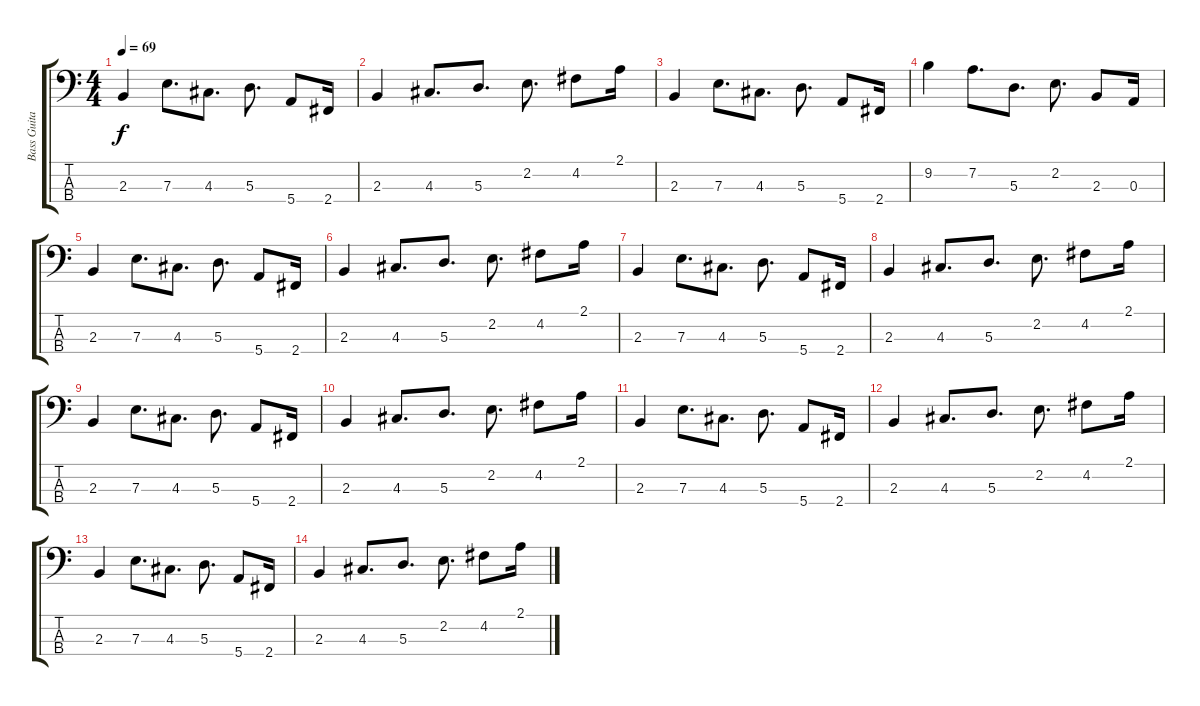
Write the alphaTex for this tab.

\track ("Bass Guitar" "Bass Guita") {instrument electricbassfinger}
\staff {score tabs}
\tuning (G2 D2 A1 E1) {hide}
\ts (4 4)
\tempo 69
\clef f4
\ks c
2.3.4{dy f} 7.3.8{d} 4.3.8{d} 5.3.8{d} 5.4.8 2.4.16 |
2.3.4 4.3.8{d} 5.3.8{d} 2.2.8{d} 4.2.8 2.1.16 |
2.3.4 7.3.8{d} 4.3.8{d} 5.3.8{d} 5.4.8 2.4.16 |
9.2.4 7.2.8{d} 5.3.8{d} 2.2.8{d} 2.3.8 0.3.16 |
2.3.4 7.3.8{d} 4.3.8{d} 5.3.8{d} 5.4.8 2.4.16 |
2.3.4 4.3.8{d} 5.3.8{d} 2.2.8{d} 4.2.8 2.1.16 |
2.3.4 7.3.8{d} 4.3.8{d} 5.3.8{d} 5.4.8 2.4.16 |
2.3.4 4.3.8{d} 5.3.8{d} 2.2.8{d} 4.2.8 2.1.16 |
2.3.4{volume 8} 7.3.8{d} 4.3.8{d} 5.3.8{d} 5.4.8 2.4.16 |
2.3.4 4.3.8{d} 5.3.8{d} 2.2.8{d} 4.2.8 2.1.16 |
2.3.4 7.3.8{d} 4.3.8{d} 5.3.8{d} 5.4.8 2.4.16 |
2.3.4 4.3.8{d} 5.3.8{d} 2.2.8{d} 4.2.8 2.1.16 |
2.3.4{volume 0} 7.3.8{d} 4.3.8{d} 5.3.8{d} 5.4.8 2.4.16 |
2.3.4 4.3.8{d} 5.3.8{d} 2.2.8{d} 4.2.8 2.1.16
